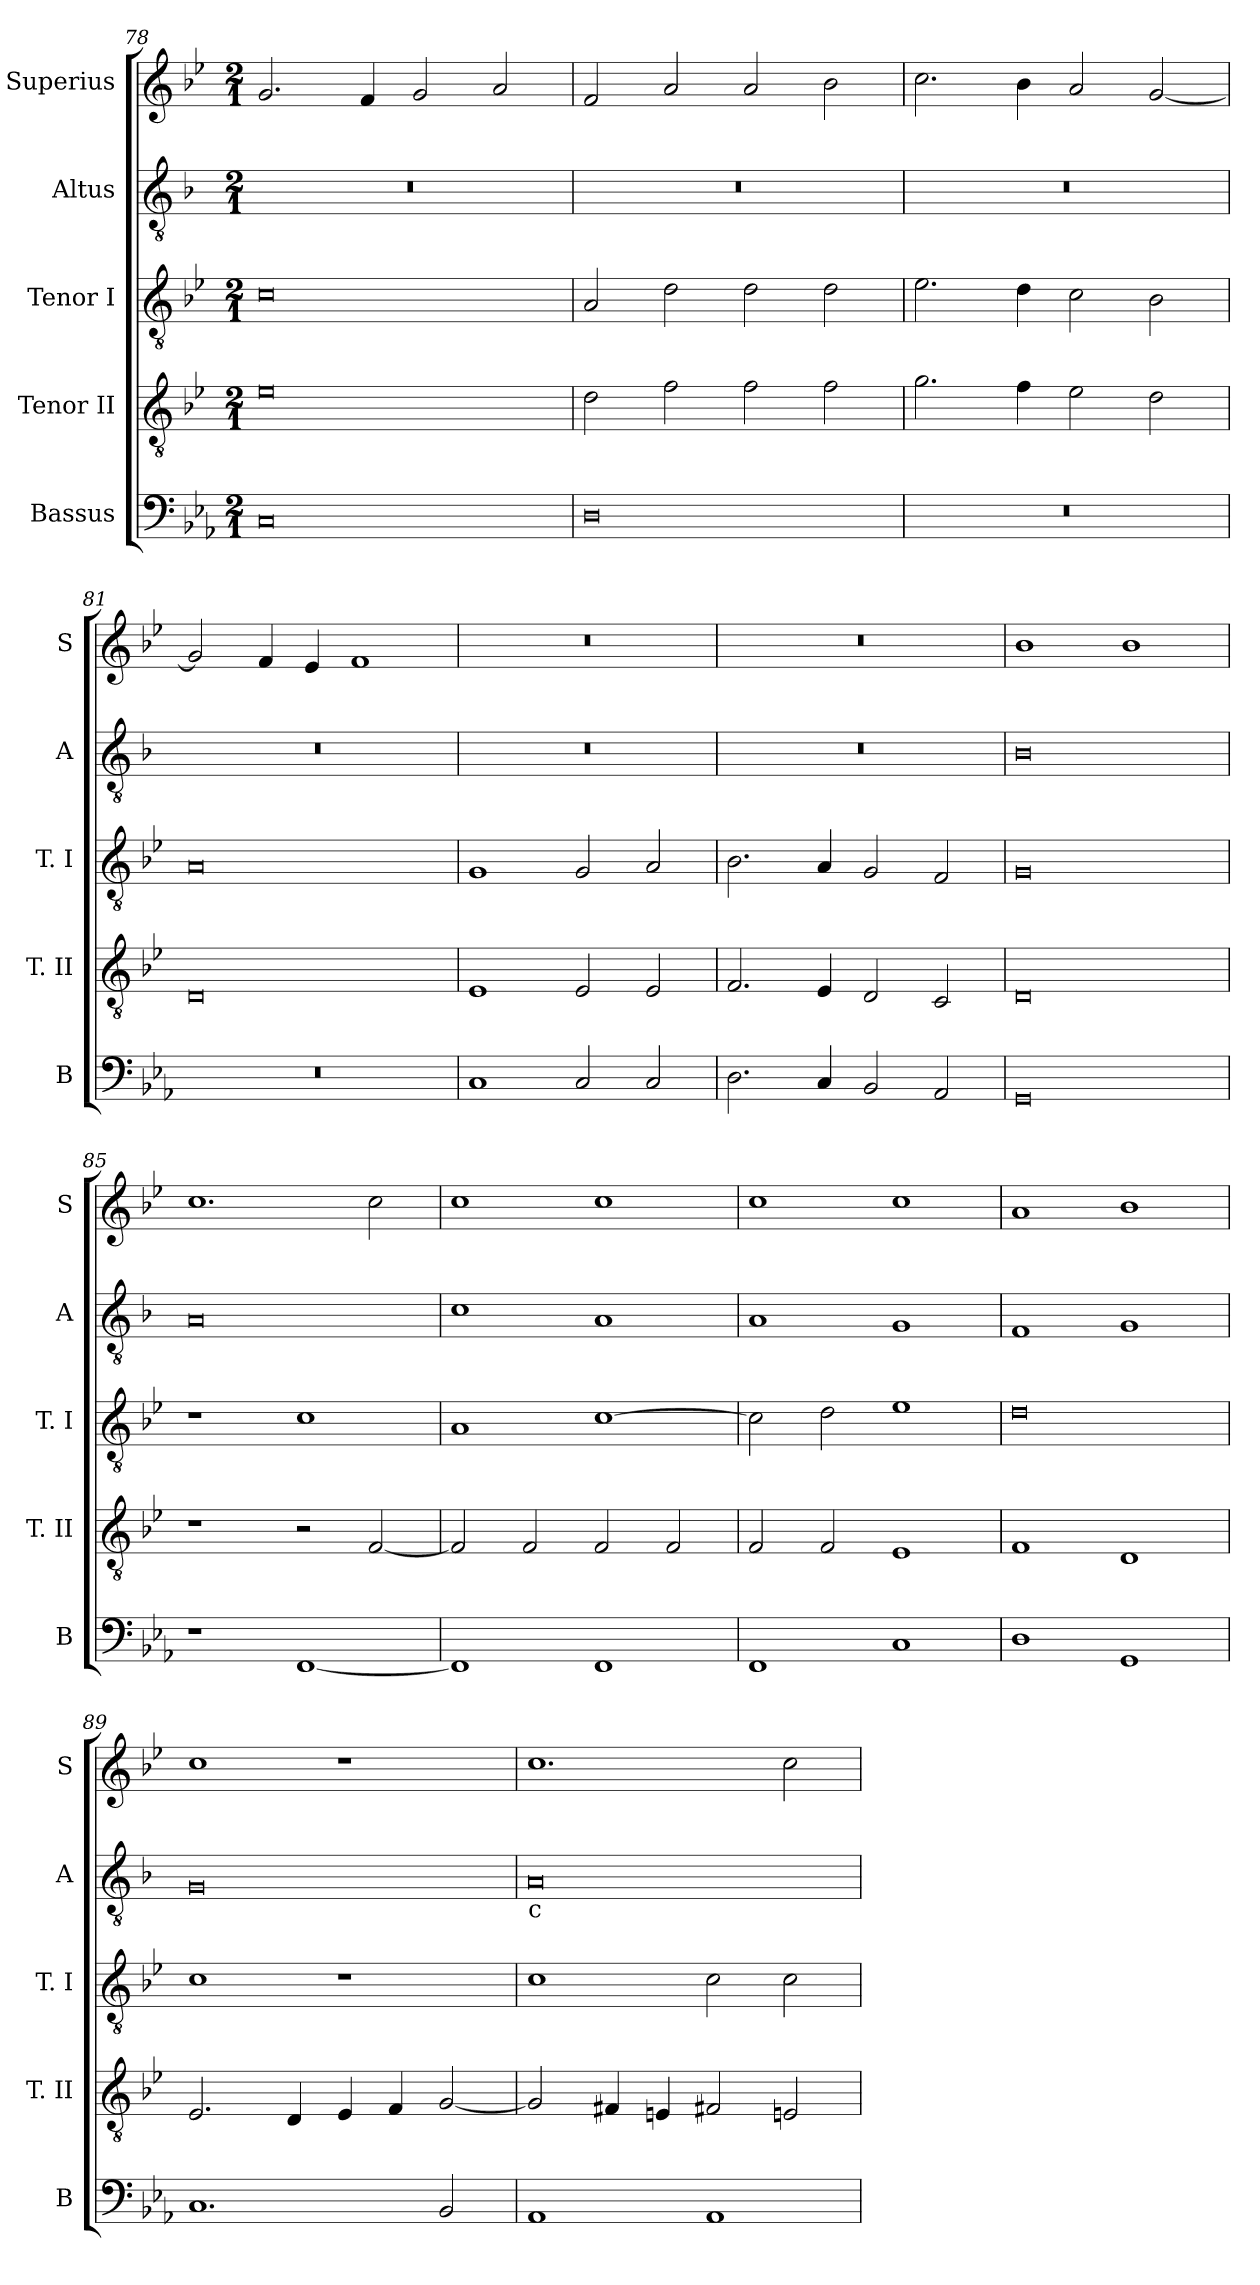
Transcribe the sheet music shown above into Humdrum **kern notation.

**kern	**kern	**kern	**kern	**kern
*part5	*part4	*part3	*part2	*part1
*staff5	*staff4	*staff3	*staff2	*staff1
*I"Bassus	*I"Tenor II	*I"Tenor I	*I"Altus	*I"Superius
*I'B	*I'T. II	*I'T. I	*I'A	*I'S
*clefF4	*clefGv2	*clefGv2	*clefGv2	*clefG2
*k[b-e-a-]	*k[b-e-]	*k[b-e-]	*k[b-]	*k[b-e-]
*E-:	*B-:	*B-:	*F:	*B-:
*M2/1	*M2/1	*M2/1	*M2/1	*M2/1
=78	=78	=78	=78	=78
0C	0e-	0c	0r	2.g
.	.	.	.	4f
.	.	.	.	2g
.	.	.	.	2a
=79	=79	=79	=79	=79
0D	2d	2A	0r	2f
.	2f	2d	.	2a
.	2f	2d	.	2a
.	2f	2d	.	2b-
=80	=80	=80	=80	=80
0r	2.g	2.e-	0r	2.cc
.	4f	4d	.	4b-
.	2e-	2c	.	2a
.	2d	2B-	.	[2g
=81	=81	=81	=81	=81
0r	0D	0A	0r	2g]
.	.	.	.	4f
.	.	.	.	4e-
.	.	.	.	1f
=82	=82	=82	=82	=82
1C	1E-	1G	0r	0r
2C	2E-	2G	.	.
2C	2E-	2A	.	.
=83	=83	=83	=83	=83
2.D	2.F	2.B-	0r	0r
4C	4E-	4A	.	.
2BB-	2D	2G	.	.
2AA-	2C	2F	.	.
=84	=84	=84	=84	=84
0GG	0D	0G	0B-	1b-
.	.	.	.	1b-
=85	=85	=85	=85	=85
1r	1r	1r	0A	1.cc
[1FF	2r	1c	.	.
.	[2F	.	.	2cc
=86	=86	=86	=86	=86
1FF]	2F]	1A	1c	1cc
.	2F	.	.	.
1FF	2F	[1c	1A	1cc
.	2F	.	.	.
=87	=87	=87	=87	=87
1FF	2F	2c]	1A	1cc
.	2F	2d	.	.
1C	1E-	1e-	1G	1cc
=88	=88	=88	=88	=88
1D	1F	0d	1F	1a
1GG	1D	.	1G	1b-
=89	=89	=89	=89	=89
1.C	2.E-	1c	0G	1cc
.	4D	.	.	.
.	4E-	1r	.	1r
.	4F	.	.	.
2BB-	[2G	.	.	.
=90	=90	=90	=90	=90
!	!	!	!LO:TX:b:t=c	!
1AA-	2G]	1c	0A	1.cc
.	4F#X	.	.	.
.	4En	.	.	.
1AA-	2F#X	2c	.	.
.	2En	2c	.	2cc
=	=	=	=	=
*-	*-	*-	*-	*-
